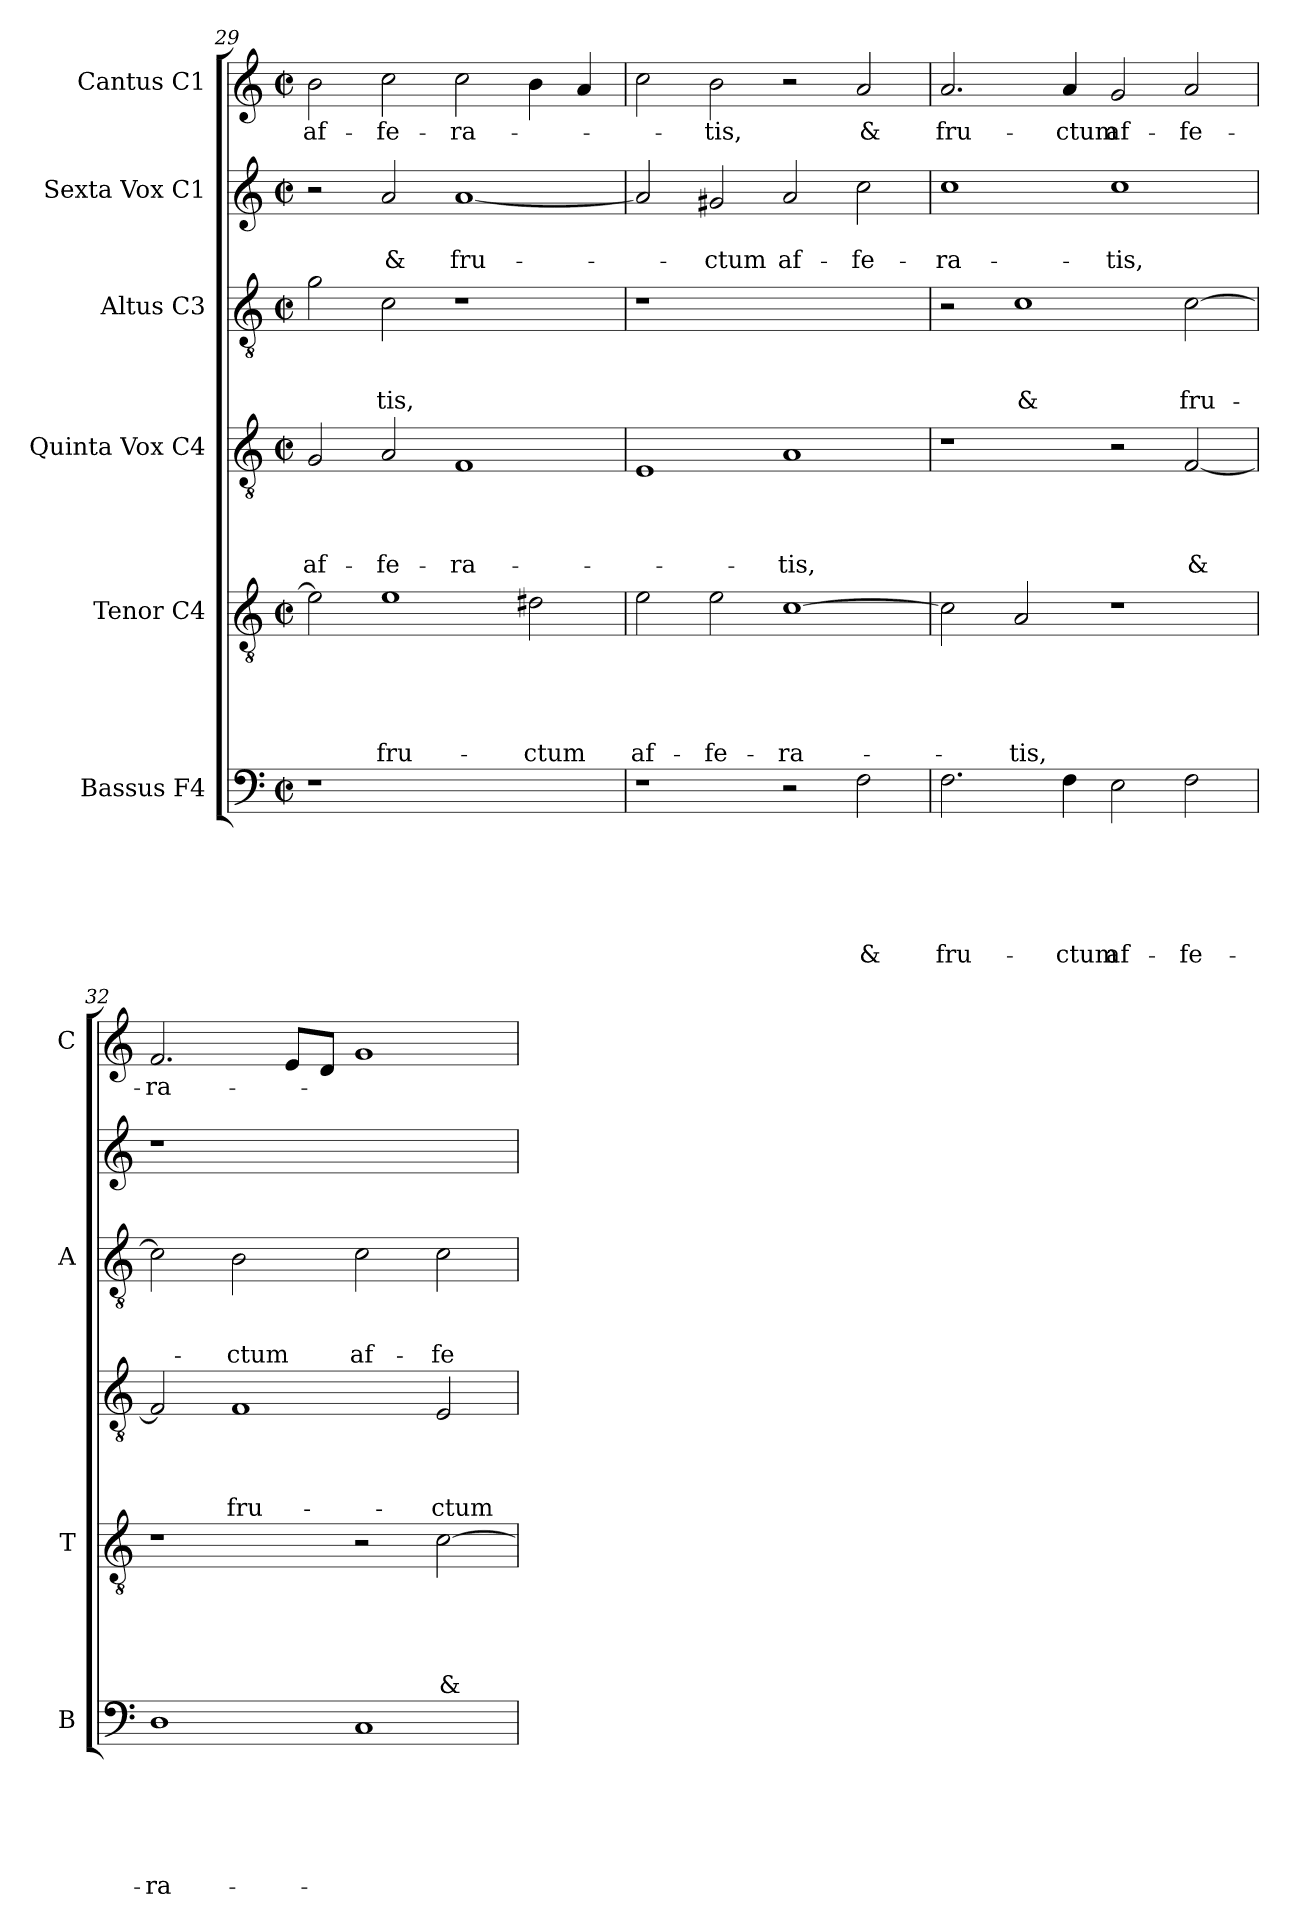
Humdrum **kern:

**kern	**text	**text	**text	**text	**text	**text	**kern	**text	**text	**text	**text	**text	**kern	**text	**text	**text	**text	**kern	**text	**text	**text	**kern	**text	**text	**kern	**text
*part6	*part6	*part6	*part6	*part6	*part6	*part6	*part5	*part5	*part5	*part5	*part5	*part5	*part4	*part4	*part4	*part4	*part4	*part3	*part3	*part3	*part3	*part2	*part2	*part2	*part1	*part1
*staff6	*staff6	*staff6	*staff6	*staff6	*staff6	*staff6	*staff5	*staff5	*staff5	*staff5	*staff5	*staff5	*staff4	*staff4	*staff4	*staff4	*staff4	*staff3	*staff3	*staff3	*staff3	*staff2	*staff2	*staff2	*staff1	*staff1
*I"Bassus F4	*	*	*	*	*	*	*I"Tenor C4	*	*	*	*	*	*I"Quinta Vox C4	*	*	*	*	*I"Altus C3	*	*	*	*I"Sexta Vox C1	*	*	*I"Cantus C1	*
*I'B	*	*	*	*	*	*	*I'T	*	*	*	*	*	*	*	*	*	*	*I'A	*	*	*	*	*	*	*I'C	*
*clefF4	*	*	*	*	*	*	*clefGv2	*	*	*	*	*	*clefGv2	*	*	*	*	*clefGv2	*	*	*	*clefG2	*	*	*clefG2	*
*k[]	*	*	*	*	*	*	*k[]	*	*	*	*	*	*k[]	*	*	*	*	*k[]	*	*	*	*k[]	*	*	*k[]	*
*C:	*	*	*	*	*	*	*C:	*	*	*	*	*	*C:	*	*	*	*	*C:	*	*	*	*C:	*	*	*C:	*
*M2/2	*	*	*	*	*	*	*M2/2	*	*	*	*	*	*M2/2	*	*	*	*	*M2/2	*	*	*	*M2/2	*	*	*M2/2	*
*met(c|)	*	*	*	*	*	*	*met(c|)	*	*	*	*	*	*met(c|)	*	*	*	*	*met(c|)	*	*	*	*met(c|)	*	*	*met(c|)	*
=29	=29	=29	=29	=29	=29	=29	=29	=29	=29	=29	=29	=29	=29	=29	=29	=29	=29	=29	=29	=29	=29	=29	=29	=29	=29	=29
!	!	!	!	!	!	!	!	!	!	!	!	!	!	!	!	!	!LO:LY:b	!	!	!	!	!	!	!	!	!LO:LY:b
1r	.	.	.	.	.	.	2e\]	.	.	.	.	.	2G/	.	.	.	af-	2g\	.	.	.	2r	.	.	2b\	af-
!	!	!	!	!	!	!	!	!	!	!	!	!LO:LY:b	!	!	!	!	!LO:LY:b	!	!	!	!LO:LY:b	!	!	!LO:LY:b	!	!LO:LY:b
.	.	.	.	.	.	.	1e	.	.	.	.	fru-	2A/	.	.	.	-fe-	2c\	.	.	-tis,	2a/	.	&	2cc\	-fe-
!	!	!	!	!	!	!	!	!	!	!	!	!	!	!	!	!	!LO:LY:b	!	!	!	!	!	!	!LO:LY:b	!	!LO:LY:b
1ryy	.	.	.	.	.	.	.	.	.	.	.	.	1F	.	.	.	-ra-	1r	.	.	.	[1a	.	fru-	2cc\	-ra-
!	!	!	!	!	!	!	!	!	!	!	!	!LO:LY:b	!	!	!	!	!	!	!	!	!	!	!	!	!	!
.	.	.	.	.	.	.	2d#X\	.	.	.	.	-ctum	.	.	.	.	.	.	.	.	.	.	.	.	4b\	.
.	.	.	.	.	.	.	.	.	.	.	.	.	.	.	.	.	.	.	.	.	.	.	.	.	4a/	.
=30	=30	=30	=30	=30	=30	=30	=30	=30	=30	=30	=30	=30	=30	=30	=30	=30	=30	=30	=30	=30	=30	=30	=30	=30	=30	=30
!	!	!	!	!	!	!	!	!	!	!	!	!LO:LY:b	!	!	!	!	!	!	!	!	!	!	!	!	!	!
1r	.	.	.	.	.	.	2e\	.	.	.	.	af-	1E	.	.	.	.	1r	.	.	.	2a/]	.	.	2cc\	.
!	!	!	!	!	!	!	!	!	!	!	!	!LO:LY:b	!	!	!	!	!	!	!	!	!	!	!	!LO:LY:b	!	!LO:LY:b
.	.	.	.	.	.	.	2e\	.	.	.	.	-fe-	.	.	.	.	.	.	.	.	.	2g#X/	.	-ctum	2b\	-tis,
!	!	!	!	!	!	!	!	!	!	!	!	!LO:LY:b	!	!	!	!	!LO:LY:b	!	!	!	!	!	!	!LO:LY:b	!	!
2r	.	.	.	.	.	.	[1c	.	.	.	.	-ra-	1A	.	.	.	-tis,	1ryy	.	.	.	2a/	.	af-	2r	.
!	!	!	!	!	!	!LO:LY:b	!	!	!	!	!	!	!	!	!	!	!	!	!	!	!	!	!	!LO:LY:b	!	!LO:LY:b
2F\	.	.	.	.	.	&	.	.	.	.	.	.	.	.	.	.	.	.	.	.	.	2cc\	.	-fe-	2a/	&
=31	=31	=31	=31	=31	=31	=31	=31	=31	=31	=31	=31	=31	=31	=31	=31	=31	=31	=31	=31	=31	=31	=31	=31	=31	=31	=31
!	!	!	!	!	!	!LO:LY:b	!	!	!	!	!	!	!	!	!	!	!	!	!	!	!	!	!	!LO:LY:b	!	!LO:LY:b
2.F\	.	.	.	.	.	fru-	2c\]	.	.	.	.	.	1r	.	.	.	.	2r	.	.	.	1cc	.	-ra-	2.a/	fru-
!	!	!	!	!	!	!	!	!	!	!	!	!LO:LY:b	!	!	!	!	!	!	!	!	!LO:LY:b	!	!	!	!	!
.	.	.	.	.	.	.	2A/	.	.	.	.	-tis,	.	.	.	.	.	1c	.	.	&	.	.	.	.	.
!	!	!	!	!	!	!LO:LY:b	!	!	!	!	!	!	!	!	!	!	!	!	!	!	!	!	!	!	!	!LO:LY:b
4F\	.	.	.	.	.	-ctum	.	.	.	.	.	.	.	.	.	.	.	.	.	.	.	.	.	.	4a/	-ctum
!	!	!	!	!	!	!LO:LY:b	!	!	!	!	!	!	!	!	!	!	!	!	!	!	!	!	!	!LO:LY:b	!	!LO:LY:b
2E\	.	.	.	.	.	af-	1r	.	.	.	.	.	2r	.	.	.	.	.	.	.	.	1cc	.	-tis,	2g/	af-
!	!	!	!	!	!	!LO:LY:b	!	!	!	!	!	!	!	!	!	!	!LO:LY:b	!	!	!	!LO:LY:b	!	!	!	!	!LO:LY:b
2F\	.	.	.	.	.	-fe-	.	.	.	.	.	.	[2F/	.	.	.	&	[2c\	.	.	fru-	.	.	.	2a/	-fe-
=32	=32	=32	=32	=32	=32	=32	=32	=32	=32	=32	=32	=32	=32	=32	=32	=32	=32	=32	=32	=32	=32	=32	=32	=32	=32	=32
!	!	!	!	!	!	!LO:LY:b	!	!	!	!	!	!	!	!	!	!	!	!	!	!	!	!	!	!	!	!LO:LY:b
1D	.	.	.	.	.	-ra-	1r	.	.	.	.	.	2F/]	.	.	.	.	2c\]	.	.	.	1r	.	.	2.f/	-ra-
!	!	!	!	!	!	!	!	!	!	!	!	!	!	!	!	!	!LO:LY:b	!	!	!	!LO:LY:b	!	!	!	!	!
.	.	.	.	.	.	.	.	.	.	.	.	.	1F	.	.	.	fru-	2B\	.	.	-ctum	.	.	.	.	.
.	.	.	.	.	.	.	.	.	.	.	.	.	.	.	.	.	.	.	.	.	.	.	.	.	8e/L	.
.	.	.	.	.	.	.	.	.	.	.	.	.	.	.	.	.	.	.	.	.	.	.	.	.	8d/J	.
!	!	!	!	!	!	!	!	!	!	!	!	!	!	!	!	!	!	!	!	!	!LO:LY:b	!	!	!	!	!
1C	.	.	.	.	.	.	2r	.	.	.	.	.	.	.	.	.	.	2c\	.	.	af-	1ryy	.	.	1g	.
!	!	!	!	!	!	!	!	!	!	!	!	!LO:LY:b	!	!	!	!	!LO:LY:b	!	!	!	!LO:LY:b	!	!	!	!	!
.	.	.	.	.	.	.	[2c\	.	.	.	.	&	2E/	.	.	.	-ctum	2c\	.	.	-fe-	.	.	.	.	.
=	=	=	=	=	=	=	=	=	=	=	=	=	=	=	=	=	=	=	=	=	=	=	=	=	=	=
*-	*-	*-	*-	*-	*-	*-	*-	*-	*-	*-	*-	*-	*-	*-	*-	*-	*-	*-	*-	*-	*-	*-	*-	*-	*-	*-
